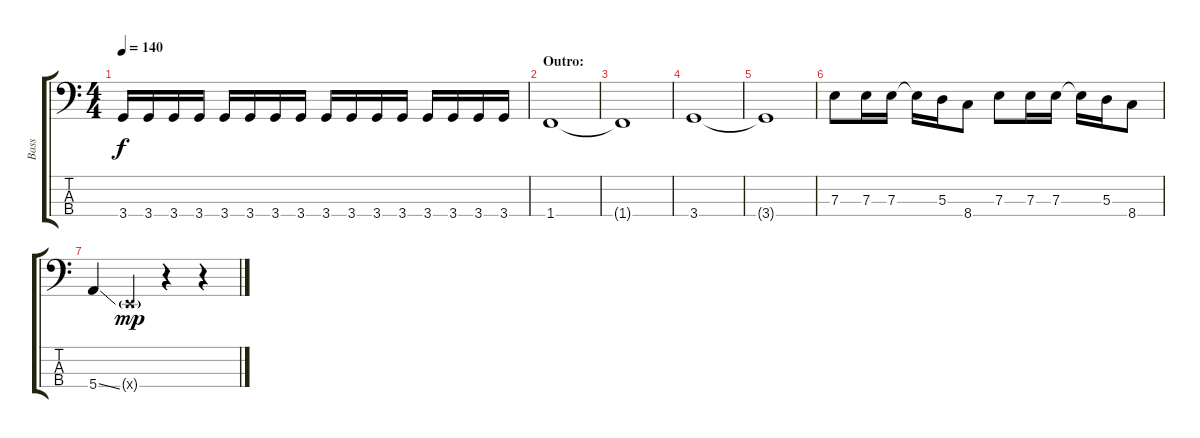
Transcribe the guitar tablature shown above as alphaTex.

\track ("Bass" "Bass") {instrument electricbasspick}
\staff {score tabs}
\tuning (G2 D2 A1 E1) {hide}
\ts (4 4)
\tempo 140
\clef f4
\ks c
3.4.16{dy f} 3.4.16 3.4.16 3.4.16 3.4.16 3.4.16 3.4.16 3.4.16 3.4.16 3.4.16 3.4.16 3.4.16 3.4.16 3.4.16 3.4.16 3.4.16 |
\section ("" "Outro:")
1.4.1 |
1.4{t}.1 |
3.4.1 |
3.4{t}.1 |
7.3.8 7.3.16 7.3.16 7.3{t}.16 5.3.16 8.4.8 7.3.8 7.3.16 7.3.16 7.3{t}.16 5.3.16 8.4.8 |
5.4{ss}.4 0.4{g x}.4{dy mp} r.4 r.4
